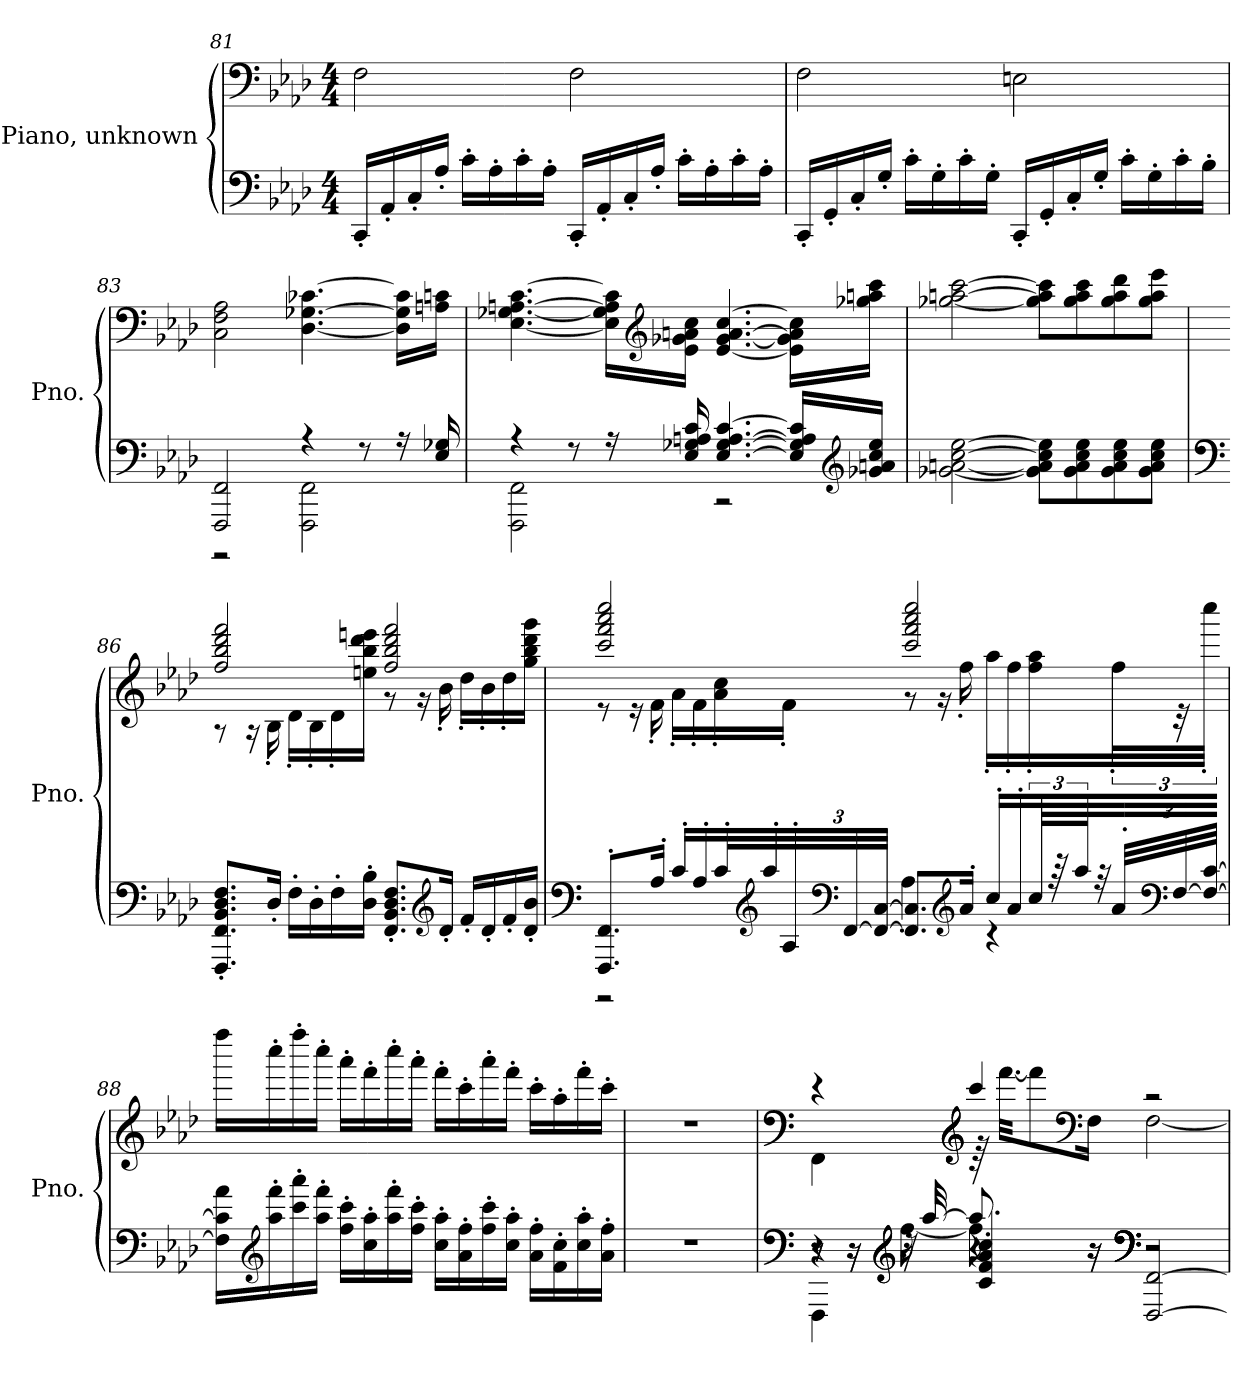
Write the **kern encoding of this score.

**kern	**kern
*part1	*part1
*staff2	*staff1
*I"Piano, unknown	*
*I'Pno.	*
!!LO:PB:g=z
*clefF4	*clefF4
*k[b-e-a-d-]	*k[b-e-a-d-]
*M4/4	*M4/4
=81	=81
16CC'/LL	2F\
16AA-'/	.
16C'/	.
16A-'/JJ	.
16c'\LL	.
16A-'\	.
16c'\	.
16A-'\JJ	.
16CC'/LL	2F\
16AA-'/	.
16C'/	.
16A-'/JJ	.
16c'\LL	.
16A-'\	.
16c'\	.
16A-'\JJ	.
=82	=82
16CC'/LL	2F\
16GG'/	.
16C'/	.
16G'/JJ	.
16c'\LL	.
16G'\	.
16c'\	.
16G'\JJ	.
16CC'/LL	2En\
16GG'/	.
16C'/	.
16G'/JJ	.
16c'\LL	.
16G'\	.
16c'\	.
16B-'\JJ	.
=83	=83
*^	*
2FFF/ 2FF/	2r	2C\ 2F\ 2A-\
4r	2FFF\ 2FF\	[4.D-\ [4.G-X\ [4.c-X\
8r	.	.
16r	.	16D-\] 16G-\] 16c-\]LL
16E-/ 16G-X/	.	16An\ 16cn\JJ
!!LO:LB:g=z
=84	=84	=84
4r	2FFF\ 2FF\	[4.E-\ [4.G-X\ [4.An\ [4.c\
8r	.	.
16r	.	16E-\] 16G-\] 16A\] 16c\]LL
*	*	*clefG2
16E-/ 16G-X/ 16An/ 16c/	.	16e-\ 16g-X\ 16an\ 16cc\JJ
[4.E-/ [4.G-/ [4.A/ [4.c/	2r	[4.e-/ [4.g-/ [4.a/ [4.cc/
16E-/] 16G-/] 16A/] 16c/]LL	.	16e-\] 16g-\] 16a\] 16cc\]LL
*clefG2	*	*
16g-X/ 16an/ 16cc/ 16ee-/JJ	.	16gg-X\ 16aan\ 16ccc\JJ
*v	*v	*
=85	=85
[2g-X\ [2an\ [2cc\ [2ee-\	[2gg-X\ [2aan\ [2ccc\
8g-\] 8a\] 8cc\] 8ee-\]L	8gg-\] 8aa\] 8ccc\]L
8g-\ 8a\ 8cc\ 8ee-\	8gg-\ 8aa\ 8ccc\
8g-\ 8a\ 8cc\ 8ee-\	8gg-\ 8aa\ 8ddd-\
8g-\ 8a\ 8cc\ 8ee-\J	8gg-\ 8aa\ 8eee-\J
!!LO:LB:g=z
=86	=86
*clefF4	*
*	*^
8.FFF/' 8.FF/' 8.BB-/' 8.D-/' 8.F/'L	2ff/ 2bb-/ 2ddd-/ 2fff/	8r
.	.	16r
16D-'/Jk	.	16B-'\
16F'\LL	.	16d-'\LL
16D-'\	.	16B-'\
16F'\	.	16d-'\
16D-\' 16B-\'JJ	.	16een\ 16bb-\ 16ddd-\ 16eeen\JJ
8.FF/' 8.BB-/' 8.D-/' 8.F/'L	2ff/ 2bb-/ 2ddd-/ 2fff/	8r
.	.	16r
*clefG2	*	*
16d-'/Jk	.	16b-'\
16f'/LL	.	16dd-'\LL
16d-'/	.	16b-'\
16f'/	.	16dd-'\
16d-/' 16b-/'JJ	.	16gg\ 16bb-\ 16ddd-\ 16ggg\JJ
!!LO:LB:g=z	!!
=87	=87	=87
*clefF4	*	*
*^	*	*
8.FFF/' 8.FF/'L	2r	2ccc/ 2fff/ 2aaa-/ 2cccc/	8r
.	.	.	16r
16A-'/Jk	.	.	16f'\
16c'/LL	.	.	16a-'\LL
16A-'/	.	.	16f'\
32c'/L	.	.	16a-\' 16cc\'
*clefG2	*	*	*
32aa-'/	.	.	.
*Xbrackettup	*	*	*
48A-'/	.	.	16f'\JJ
*clefF4	*	*	*
[48FF/	.	.	.
48FF/_ [48C/JJJ	.	.	.
8.FF/] 8.C/]L	4A-'\	2ccc/ 2fff/ 2aaa-/ 2cccc/	8r
.	.	.	16r
*clefG2	*	*	*
16a-'/Jk	.	.	16ff'\
16cc'/LL	4r	.	16aa-'\LL
16a-'/	.	.	16ff'\
*brackettup	*	*	*
96cc/JJkk	.	.	16ff\' 16aa-\'
96r	.	.	.
96aa-/	.	.	.
32r	.	.	.
*Xbrackettup	*	*	*
48a-'/LLL	.	.	48ff'\JJk
*clefF4	*	*	*
[48F/	.	.	48r
48F/_ [48c/JJJ	.	.	48cccc'\
*v	*v	*	*
*	*v	*v
!!LO:LB:g=z
=88	=88
16F\] 16c\] 16a-\LL	16ffff\LL
*clefG2	*
16aa-\' 16fff\'	16cccc'\
16ccc\' 16aaa-\'	16ffff'\
16aa-\' 16fff\'JJ	16cccc'\JJ
16ff\' 16ccc\'LL	16aaa-'\LL
16cc\' 16aa-\'	16fff'\
16aa-\' 16fff\'	16cccc'\
16ff\' 16ccc\'JJ	16aaa-'\JJ
16cc\' 16aa-\'LL	16fff'\LL
16a-\' 16ff\'	16ccc'\
16ff\' 16ccc\'	16aaa-'\
16cc\' 16aa-\'JJ	16fff'\JJ
16a-\' 16ff\'LL	16ccc'\LL
16f\' 16cc\'	16aa-'\
16cc\' 16aa-\'	16fff'\
16a-\' 16ff\'JJ	16ccc'\JJ
=89	=89
1r	1r
!!LO:LB:g=z
=90	=90
*clefF4	*clefF4
*^	*^
*	*^	*	*
*	*	*^	*	*
8r	8r	4r	4FFF\	4r	4FF\
16r	16r	.	.	.	.
*clefG2	*	*	*	*	*
32r	[16ff\	.	.	.	.
[32aa-/	.	.	.	.	.
*	*	*	*	*clefG2	*
8.aa-/]	8.ff\]	4c/ 4f/ 4a-/ 4cc/	4r	4ccc/	64r
.	.	.	.	.	[32.fff\KKL
.	.	.	.	.	8fff\]
*	*	*	*	*clefF4	*
16r	16r	.	.	.	16F\Jk
*clefF4	*	*	*	*	*
2r	2r	[2FFF/ [2FF/	2r	2r	[2F\
*v	*v	*v	*v	*	*
*	*v	*v
=	=
*-	*-
